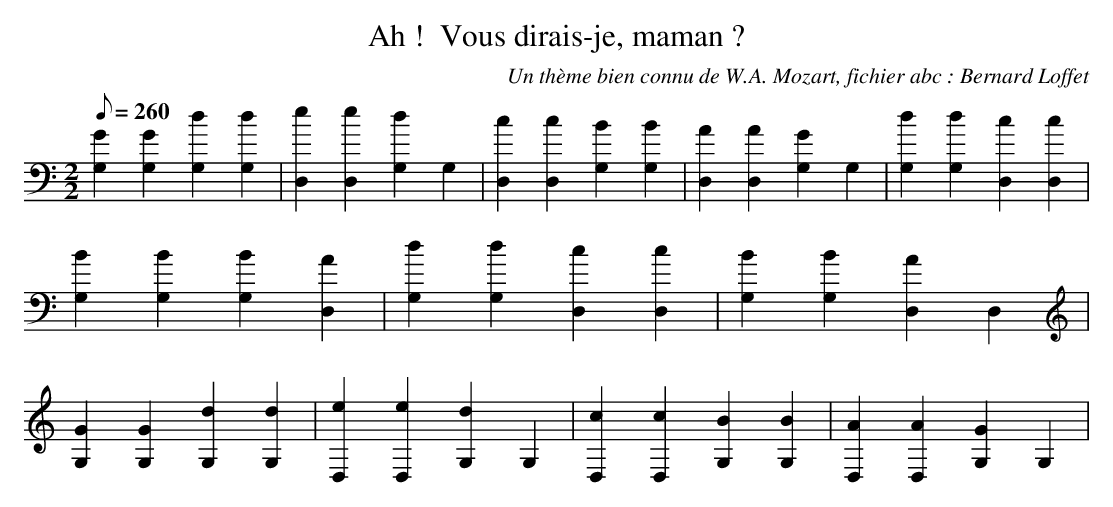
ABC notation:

X:1
T:Ah !  Vous dirais-je, maman ?
C:Un thème bien connu de W.A. Mozart, fichier abc : Bernard Loffet
L:1/8
Q:260
M:2/2
K:C
 [G2G,2][G2G,2] [d2G,2][d2G,2] | [e2D,2][e2D,2] [d2G,2]G,2 | [c2D,2][c2D,2] [B2G,2][B2G,2] | \
 [A2D,2][A2D,2] [G2G,2]G,2 | [d2G,2][d2G,2] [c2D,2][c2D,2] | [B2G,2][B2G,2] [B2G,2][A2D,2] | \
 [d2G,2][d2G,2] [c2D,2][c2D,2] | [B2G,2][B2G,2] [A2D,2]D,2 | [G2G,2][G2G,2] [d2G,2][d2G,2] | \
 [e2D,2][e2D,2] [d2G,2]G,2 | [c2D,2][c2D,2] [B2G,2][B2G,2] | [A2D,2][A2D,2] [G2G,2]G,2 | \
